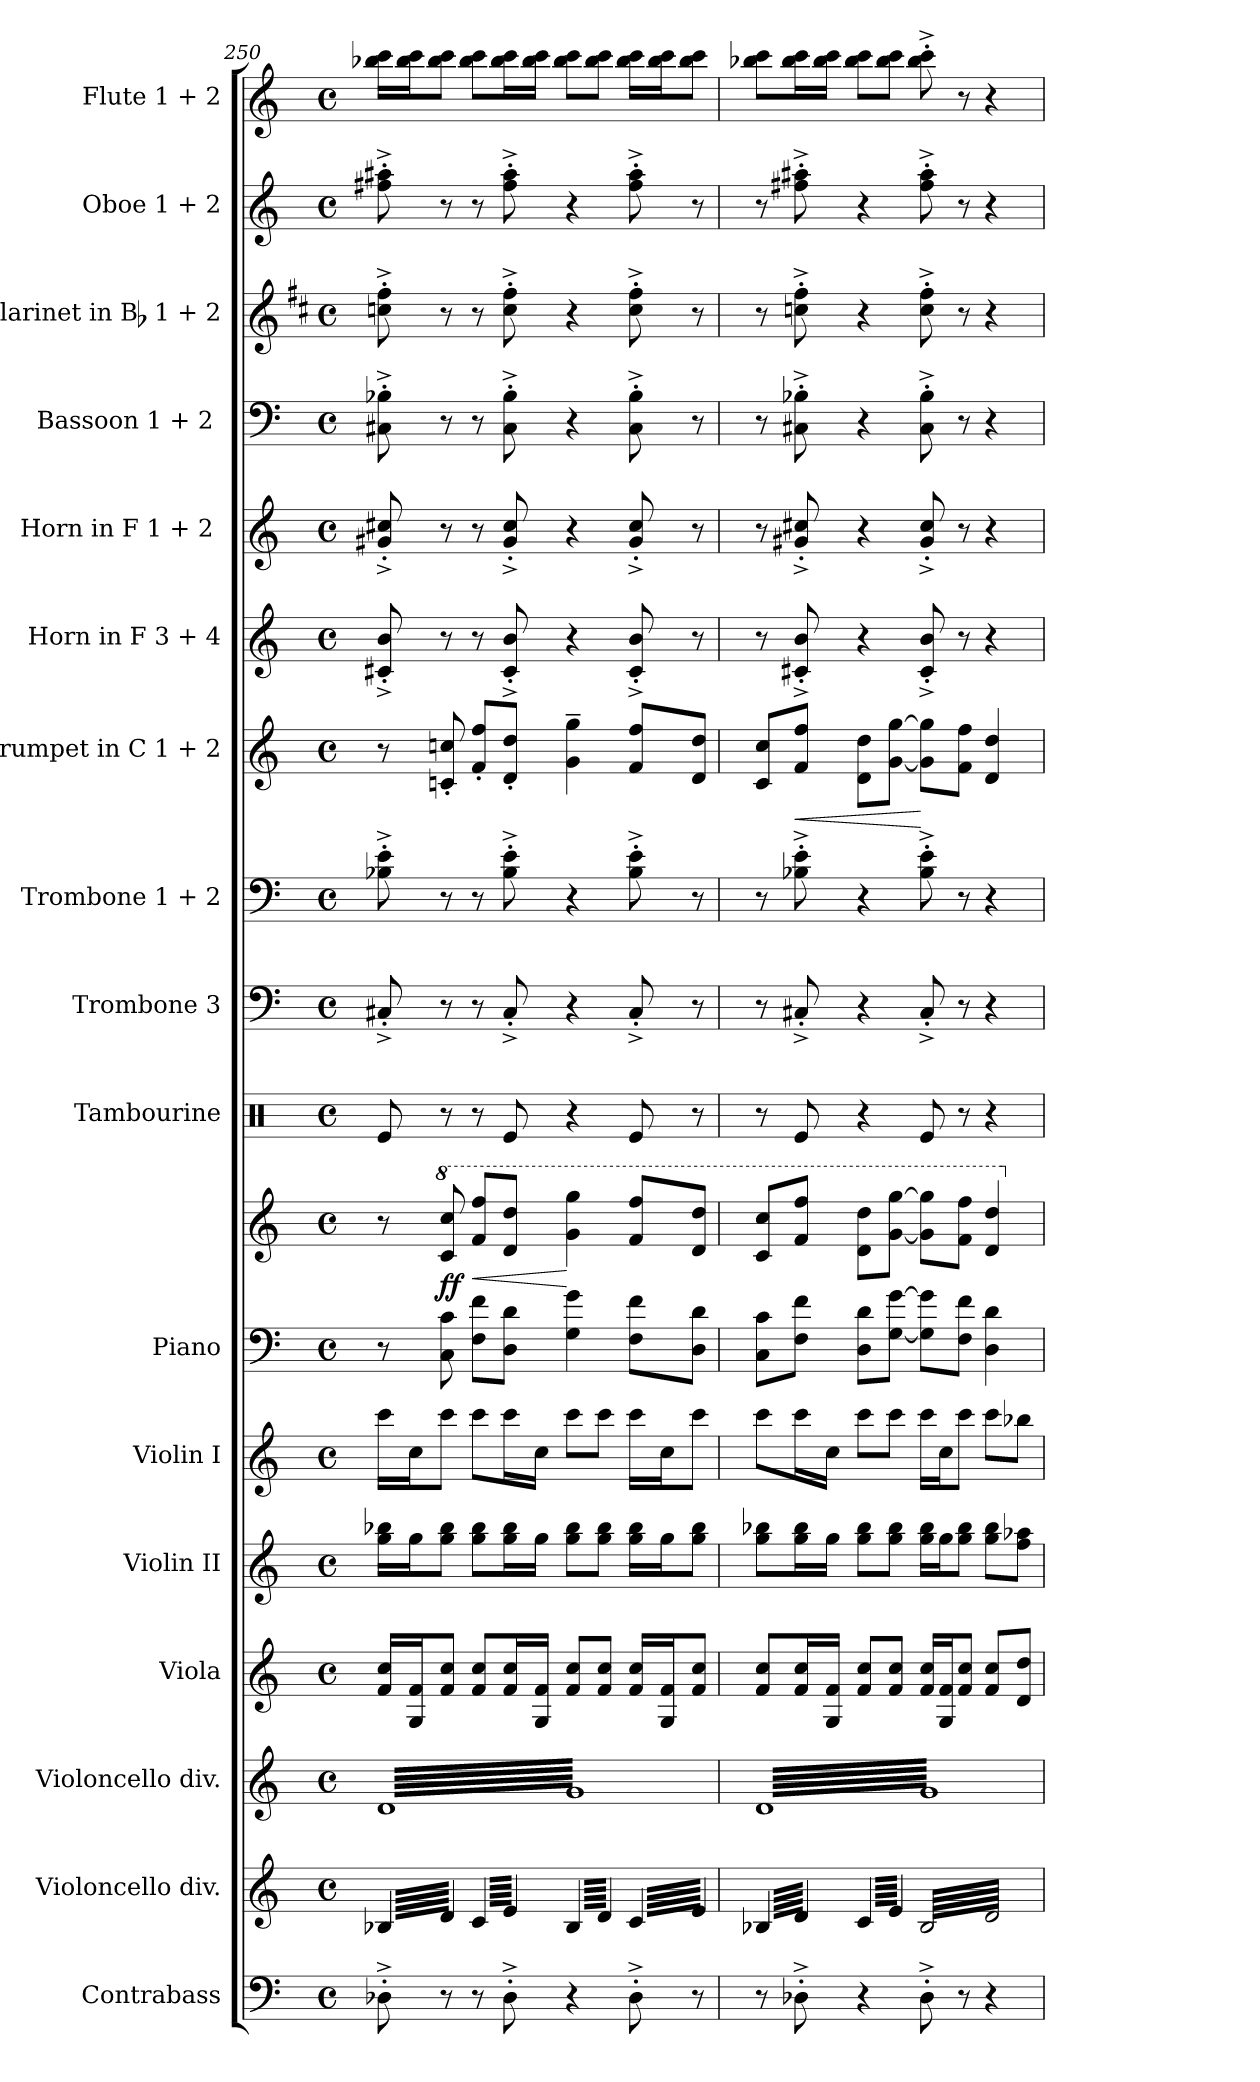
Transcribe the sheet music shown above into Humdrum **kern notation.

**kern	**kern	**kern	**kern	**kern	**kern	**kern	**kern	**dynam	**kern	**kern	**kern	**kern	**dynam	**kern	**kern	**kern	**kern	**kern	**kern
*part17	*part16	*part15	*part14	*part13	*part12	*part11	*part11	*part11	*part10	*part9	*part8	*part7	*part7	*part6	*part5	*part4	*part3	*part2	*part1
*staff18	*staff17	*staff16	*staff15	*staff14	*staff13	*staff12	*staff11	*staff11/12	*staff10	*staff9	*staff8	*staff7	*staff7	*staff6	*staff5	*staff4	*staff3	*staff2	*staff1
*I"Contrabass	*I"Violoncello div.	*I"Violoncello div.	*I"Viola	*I"Violin II	*I"Violin I	*I"Piano	*	*	*I"Tambourine	*I"Trombone 3	*I"Trombone 1 + 2	*I"Trumpet in C 1 + 2	*	*I"Horn in F 3  + 4	*I"Horn in F 1  + 2 	*I"Bassoon 1  + 2 	*I"Clarinet in Bb 1 + 2	*I"Oboe 1 + 2	*I"Flute 1 + 2
*I'Cb.	*I'Vc.	*I'Vc.	*I'Vla.	*I'Vln. II	*I'Vln. I	*I'Pno.	*	*	*I'Tamb.	*I'Tbn. 3	*I'Tbn. 1 + 2	*	*	*I'Hn. 3  + 4	*I'Hn. 1 + 2	*I'Bsn. 1  + 2	*I'Cl. 1 + 2	*I'Ob. 1 + 2	*I'Fl. 1 + 2
*clefF4	*clefG2	*clefG2	*clefG2	*clefG2	*clefG2	*clefF4	*clefG2	*	*clefX	*clefF4	*clefF4	*clefG2	*	*clefG2	*clefG2	*clefF4	*clefG2	*clefG2	*clefG2
*ITrd7c12	*	*	*	*	*	*	*	*	*	*	*	*	*	*ITrd4c7	*ITrd4c7	*	*ITrd1c2	*	*
*k[]	*k[]	*k[]	*k[]	*k[]	*k[]	*k[]	*k[]	*	*k[]	*k[]	*k[]	*k[]	*	*k[b-]	*k[b-]	*k[]	*k[]	*k[]	*k[]
*C:	*C:	*C:	*C:	*C:	*C:	*C:	*C:	*	*C:	*C:	*C:	*C:	*	*F:	*F:	*C:	*C:	*C:	*C:
*M4/4	*M4/4	*M4/4	*M4/4	*M4/4	*M4/4	*M4/4	*M4/4	*	*M4/4	*M4/4	*M4/4	*M4/4	*	*M4/4	*M4/4	*M4/4	*M4/4	*M4/4	*M4/4
*met(c)	*met(c)	*met(c)	*met(c)	*met(c)	*met(c)	*met(c)	*met(c)	*	*met(c)	*met(c)	*met(c)	*met(c)	*	*met(c)	*met(c)	*met(c)	*met(c)	*met(c)	*met(c)
=250	=250	=250	=250	=250	=250	=250	=250	=250	=250	=250	=250	=250	=250	=250	=250	=250	=250	=250	=250
*	*tremolo	*	*	*	*	*	*	*	*	*	*	*	*	*	*	*	*	*	*
*	*	*tremolo	*	*	*	*	*	*	*	*	*	*	*	*	*	*	*	*	*
8DD-X'^	(64B-XLLLL	(64dLLLL	16f 16ccLL	16gg 16bb-XLL	16cccLL	8r	8r	.	8Re/	8C#X'^	8B-X'^ 8e'^	8r	.	8F#X'^ 8e'^	8c#X'^ 8f#X'^	8C#X'^ 8B-X'^	8b-X'^ 8ee'^	8ff#X'^ 8aa#X'^	16bb-X 16cccLL
.	64d)	64g)	.	.	.	.	.	.	.	.	.	.	.	.	.	.	.	.	.
.	64B-X	64d	.	.	.	.	.	.	.	.	.	.	.	.	.	.	.	.	.
.	64d)	64g)	.	.	.	.	.	.	.	.	.	.	.	.	.	.	.	.	.
.	64B-X	64d	16G 16fJ	16ggJ	16ccJ	.	.	.	.	.	.	.	.	.	.	.	.	.	16bb- 16cccJ
.	64d)	64g)	.	.	.	.	.	.	.	.	.	.	.	.	.	.	.	.	.
.	64B-X	64d	.	.	.	.	.	.	.	.	.	.	.	.	.	.	.	.	.
.	64d)	64g)	.	.	.	.	.	.	.	.	.	.	.	.	.	.	.	.	.
*	*	*	*	*	*	*	*8va	*	*	*	*	*	*	*	*	*	*	*	*
8r	64B-X	64d	8f 8ccJ	8gg 8bb-J	8cccJ	8C 8c	8cc 8ccc	ff	8r	8r	8r	8cn' 8ccn'	.	8r	8r	8r	8r	8r	8bb- 8cccJ
.	64d)	64g)	.	.	.	.	.	.	.	.	.	.	.	.	.	.	.	.	.
.	64B-X	64d	.	.	.	.	.	.	.	.	.	.	.	.	.	.	.	.	.
.	64d)	64g)	.	.	.	.	.	.	.	.	.	.	.	.	.	.	.	.	.
.	64B-X	64d	.	.	.	.	.	.	.	.	.	.	.	.	.	.	.	.	.
.	64d)	64g)	.	.	.	.	.	.	.	.	.	.	.	.	.	.	.	.	.
.	64B-X	64d	.	.	.	.	.	.	.	.	.	.	.	.	.	.	.	.	.
.	64d)JJJJ	64g)	.	.	.	.	.	.	.	.	.	.	.	.	.	.	.	.	.
!	!	!	!	!	!	!	!	!LO:HP:b	!	!	!	!	!	!	!	!	!	!	!
8r	(64cLLLL	64d	8f 8ccL	8gg 8bb-L	8cccL	8F 8fL	8ff 8fffL	<	8r	8r	8r	8f' 8ff'L	.	8r	8r	8r	8r	8r	8bb- 8cccL
.	64e)	64g)	.	.	.	.	.	.	.	.	.	.	.	.	.	.	.	.	.
.	64c	64d	.	.	.	.	.	.	.	.	.	.	.	.	.	.	.	.	.
.	64e)	64g)	.	.	.	.	.	.	.	.	.	.	.	.	.	.	.	.	.
.	64c	64d	.	.	.	.	.	.	.	.	.	.	.	.	.	.	.	.	.
.	64e)	64g)	.	.	.	.	.	.	.	.	.	.	.	.	.	.	.	.	.
.	64c	64d	.	.	.	.	.	.	.	.	.	.	.	.	.	.	.	.	.
.	64e)	64g)	.	.	.	.	.	.	.	.	.	.	.	.	.	.	.	.	.
8DD-'^	64c	64d	16f 16ccL	16gg 16bb-L	16cccL	8D 8dJ	8dd 8dddJ	.	8Re/	8C#'^	8B-'^ 8e'^	8d' 8dd'J	.	8F#'^ 8e'^	8c#'^ 8f#'^	8C#'^ 8B-'^	8b-'^ 8ee'^	8ff#'^ 8aa#'^	16bb- 16cccL
.	64e)	64g)	.	.	.	.	.	.	.	.	.	.	.	.	.	.	.	.	.
.	64c	64d	.	.	.	.	.	.	.	.	.	.	.	.	.	.	.	.	.
.	64e)	64g)	.	.	.	.	.	.	.	.	.	.	.	.	.	.	.	.	.
.	64c	64d	16G 16fJJ	16ggJJ	16ccJJ	.	.	.	.	.	.	.	.	.	.	.	.	.	16bb- 16cccJJ
.	64e)	64g)	.	.	.	.	.	.	.	.	.	.	.	.	.	.	.	.	.
.	64c	64d	.	.	.	.	.	.	.	.	.	.	.	.	.	.	.	.	.
.	64e)JJJJ	64g)	.	.	.	.	.	.	.	.	.	.	.	.	.	.	.	.	.
4r	(64B-LLLL	64d	8f 8ccL	8gg 8bb-L	8cccL	4G 4g	4gg 4ggg	[	4r	4r	4r	4g~ 4gg~	.	4r	4r	4r	4r	4r	8bb- 8cccL
.	64d)	64g)	.	.	.	.	.	.	.	.	.	.	.	.	.	.	.	.	.
.	64B-	64d	.	.	.	.	.	.	.	.	.	.	.	.	.	.	.	.	.
.	64d)	64g)	.	.	.	.	.	.	.	.	.	.	.	.	.	.	.	.	.
.	64B-	64d	.	.	.	.	.	.	.	.	.	.	.	.	.	.	.	.	.
.	64d)	64g)	.	.	.	.	.	.	.	.	.	.	.	.	.	.	.	.	.
.	64B-	64d	.	.	.	.	.	.	.	.	.	.	.	.	.	.	.	.	.
.	64d)	64g)	.	.	.	.	.	.	.	.	.	.	.	.	.	.	.	.	.
.	64B-	64d	8f 8ccJ	8gg 8bb-J	8cccJ	.	.	.	.	.	.	.	.	.	.	.	.	.	8bb- 8cccJ
.	64d)	64g)	.	.	.	.	.	.	.	.	.	.	.	.	.	.	.	.	.
.	64B-	64d	.	.	.	.	.	.	.	.	.	.	.	.	.	.	.	.	.
.	64d)	64g)	.	.	.	.	.	.	.	.	.	.	.	.	.	.	.	.	.
.	64B-	64d	.	.	.	.	.	.	.	.	.	.	.	.	.	.	.	.	.
.	64d)	64g)	.	.	.	.	.	.	.	.	.	.	.	.	.	.	.	.	.
.	64B-	64d	.	.	.	.	.	.	.	.	.	.	.	.	.	.	.	.	.
.	64d)JJJJ	64g)	.	.	.	.	.	.	.	.	.	.	.	.	.	.	.	.	.
8DD-'^	(64cLLLL	64d	16f 16ccLL	16gg 16bb-LL	16cccLL	8F 8fL	8ff 8fffL	.	8Re/	8C#'^	8B-'^ 8e'^	8f 8ffL	.	8F#'^ 8e'^	8c#'^ 8f#'^	8C#'^ 8B-'^	8b-'^ 8ee'^	8ff#'^ 8aa#'^	16bb- 16cccLL
.	64e)	64g)	.	.	.	.	.	.	.	.	.	.	.	.	.	.	.	.	.
.	64c	64d	.	.	.	.	.	.	.	.	.	.	.	.	.	.	.	.	.
.	64e)	64g)	.	.	.	.	.	.	.	.	.	.	.	.	.	.	.	.	.
.	64c	64d	16G 16fJ	16ggJ	16ccJ	.	.	.	.	.	.	.	.	.	.	.	.	.	16bb- 16cccJ
.	64e)	64g)	.	.	.	.	.	.	.	.	.	.	.	.	.	.	.	.	.
.	64c	64d	.	.	.	.	.	.	.	.	.	.	.	.	.	.	.	.	.
.	64e)	64g)	.	.	.	.	.	.	.	.	.	.	.	.	.	.	.	.	.
8r	64c	64d	8f 8ccJ	8gg 8bb-J	8cccJ	8D 8dJ	8dd 8dddJ	.	8r	8r	8r	8d 8ddJ	.	8r	8r	8r	8r	8r	8bb- 8cccJ
.	64e)	64g)	.	.	.	.	.	.	.	.	.	.	.	.	.	.	.	.	.
.	64c	64d	.	.	.	.	.	.	.	.	.	.	.	.	.	.	.	.	.
.	64e)	64g)	.	.	.	.	.	.	.	.	.	.	.	.	.	.	.	.	.
.	64c	64d	.	.	.	.	.	.	.	.	.	.	.	.	.	.	.	.	.
.	64e)	64g)	.	.	.	.	.	.	.	.	.	.	.	.	.	.	.	.	.
.	64c	64d	.	.	.	.	.	.	.	.	.	.	.	.	.	.	.	.	.
.	64e)JJJJ	64g)JJJJ	.	.	.	.	.	.	.	.	.	.	.	.	.	.	.	.	.
=251	=251	=251	=251	=251	=251	=251	=251	=251	=251	=251	=251	=251	=251	=251	=251	=251	=251	=251	=251
8r	(64B-XLLLL	(64dLLLL	8f 8ccL	8gg 8bb-XL	8cccL	8C 8cL	8cc 8cccL	.	8r	8r	8r	8c 8ccL	.	8r	8r	8r	8r	8r	8bb-X 8cccL
.	64d)	64g)	.	.	.	.	.	.	.	.	.	.	.	.	.	.	.	.	.
.	64B-X	64d	.	.	.	.	.	.	.	.	.	.	.	.	.	.	.	.	.
.	64d)	64g)	.	.	.	.	.	.	.	.	.	.	.	.	.	.	.	.	.
.	64B-X	64d	.	.	.	.	.	.	.	.	.	.	.	.	.	.	.	.	.
.	64d)	64g)	.	.	.	.	.	.	.	.	.	.	.	.	.	.	.	.	.
.	64B-X	64d	.	.	.	.	.	.	.	.	.	.	.	.	.	.	.	.	.
.	64d)	64g)	.	.	.	.	.	.	.	.	.	.	.	.	.	.	.	.	.
!	!	!	!	!	!	!	!	!	!	!	!	!	!LO:HP:b	!	!	!	!	!	!
8DD-X'^	64B-X	64d	16f 16ccL	16gg 16bb-L	16cccL	8F 8fJ	8ff 8fffJ	.	8Re/	8C#X'^	8B-X'^ 8e'^	8f 8ffJ	<	8F#X'^ 8e'^	8c#X'^ 8f#X'^	8C#X'^ 8B-X'^	8b-X'^ 8ee'^	8ff#X'^ 8aa#X'^	16bb- 16cccL
.	64d)	64g)	.	.	.	.	.	.	.	.	.	.	.	.	.	.	.	.	.
.	64B-X	64d	.	.	.	.	.	.	.	.	.	.	.	.	.	.	.	.	.
.	64d)	64g)	.	.	.	.	.	.	.	.	.	.	.	.	.	.	.	.	.
.	64B-X	64d	16G 16fJJ	16ggJJ	16ccJJ	.	.	.	.	.	.	.	.	.	.	.	.	.	16bb- 16cccJJ
.	64d)	64g)	.	.	.	.	.	.	.	.	.	.	.	.	.	.	.	.	.
.	64B-X	64d	.	.	.	.	.	.	.	.	.	.	.	.	.	.	.	.	.
.	64d)JJJJ	64g)	.	.	.	.	.	.	.	.	.	.	.	.	.	.	.	.	.
4r	(64cLLLL	64d	8f 8ccL	8gg 8bb-L	8cccL	8D 8dL	8dd 8dddL	.	4r	4r	4r	8d 8ddL	.	4r	4r	4r	4r	4r	8bb- 8cccL
.	64e)	64g)	.	.	.	.	.	.	.	.	.	.	.	.	.	.	.	.	.
.	64c	64d	.	.	.	.	.	.	.	.	.	.	.	.	.	.	.	.	.
.	64e)	64g)	.	.	.	.	.	.	.	.	.	.	.	.	.	.	.	.	.
.	64c	64d	.	.	.	.	.	.	.	.	.	.	.	.	.	.	.	.	.
.	64e)	64g)	.	.	.	.	.	.	.	.	.	.	.	.	.	.	.	.	.
.	64c	64d	.	.	.	.	.	.	.	.	.	.	.	.	.	.	.	.	.
.	64e)	64g)	.	.	.	.	.	.	.	.	.	.	.	.	.	.	.	.	.
.	64c	64d	8f 8ccJ	8gg 8bb-J	8cccJ	[8G [8gJ	[8gg [8gggJ	.	.	.	.	[8g [8ggJ	.	.	.	.	.	.	8bb- 8cccJ
.	64e)	64g)	.	.	.	.	.	.	.	.	.	.	.	.	.	.	.	.	.
.	64c	64d	.	.	.	.	.	.	.	.	.	.	.	.	.	.	.	.	.
.	64e)	64g)	.	.	.	.	.	.	.	.	.	.	.	.	.	.	.	.	.
.	64c	64d	.	.	.	.	.	.	.	.	.	.	.	.	.	.	.	.	.
.	64e)	64g)	.	.	.	.	.	.	.	.	.	.	.	.	.	.	.	.	.
.	64c	64d	.	.	.	.	.	.	.	.	.	.	.	.	.	.	.	.	.
.	64e)JJJJ	64g)	.	.	.	.	.	.	.	.	.	.	.	.	.	.	.	.	.
8DD-'^	(64B-LLLL	64d	16f 16ccLL	16gg 16bb-LL	16cccLL	8G] 8g]L	8gg] 8ggg]L	.	8Re/	8C#'^	8B-'^ 8e'^	8g] 8gg]L	[	8F#'^ 8e'^	8c#'^ 8f#'^	8C#'^ 8B-'^	8b-'^ 8ee'^	8ff#'^ 8aa#'^	8bb-'^ 8ccc'^
.	64d)	64g)	.	.	.	.	.	.	.	.	.	.	.	.	.	.	.	.	.
.	64B-	64d	.	.	.	.	.	.	.	.	.	.	.	.	.	.	.	.	.
.	64d)	64g)	.	.	.	.	.	.	.	.	.	.	.	.	.	.	.	.	.
.	64B-	64d	16G 16fJ	16ggJ	16ccJ	.	.	.	.	.	.	.	.	.	.	.	.	.	.
.	64d)	64g)	.	.	.	.	.	.	.	.	.	.	.	.	.	.	.	.	.
.	64B-	64d	.	.	.	.	.	.	.	.	.	.	.	.	.	.	.	.	.
.	64d)	64g)	.	.	.	.	.	.	.	.	.	.	.	.	.	.	.	.	.
8r	64B-	64d	8f 8ccJ	8gg 8bb-J	8cccJ	8F 8fJ	8ff 8fffJ	.	8r	8r	8r	8f 8ffJ	.	8r	8r	8r	8r	8r	8r
.	64d)	64g)	.	.	.	.	.	.	.	.	.	.	.	.	.	.	.	.	.
.	64B-	64d	.	.	.	.	.	.	.	.	.	.	.	.	.	.	.	.	.
.	64d)	64g)	.	.	.	.	.	.	.	.	.	.	.	.	.	.	.	.	.
.	64B-	64d	.	.	.	.	.	.	.	.	.	.	.	.	.	.	.	.	.
.	64d)	64g)	.	.	.	.	.	.	.	.	.	.	.	.	.	.	.	.	.
.	64B-	64d	.	.	.	.	.	.	.	.	.	.	.	.	.	.	.	.	.
.	64d)	64g)	.	.	.	.	.	.	.	.	.	.	.	.	.	.	.	.	.
4r	64B-	64d	8f 8ccL	8gg 8bb-L	8cccL	4D 4d	4dd 4ddd	.	4r	4r	4r	4d 4dd	.	4r	4r	4r	4r	4r	4r
.	64d)	64g)	.	.	.	.	.	.	.	.	.	.	.	.	.	.	.	.	.
.	64B-	64d	.	.	.	.	.	.	.	.	.	.	.	.	.	.	.	.	.
.	64d)	64g)	.	.	.	.	.	.	.	.	.	.	.	.	.	.	.	.	.
.	64B-	64d	.	.	.	.	.	.	.	.	.	.	.	.	.	.	.	.	.
.	64d)	64g)	.	.	.	.	.	.	.	.	.	.	.	.	.	.	.	.	.
.	64B-	64d	.	.	.	.	.	.	.	.	.	.	.	.	.	.	.	.	.
.	64d)	64g)	.	.	.	.	.	.	.	.	.	.	.	.	.	.	.	.	.
.	64B-	64d	8d 8ddJ	8ff 8aa-XJ	8bb-XJ	.	.	.	.	.	.	.	.	.	.	.	.	.	.
.	64d)	64g)	.	.	.	.	.	.	.	.	.	.	.	.	.	.	.	.	.
.	64B-	64d	.	.	.	.	.	.	.	.	.	.	.	.	.	.	.	.	.
.	64d)	64g)	.	.	.	.	.	.	.	.	.	.	.	.	.	.	.	.	.
.	64B-	64d	.	.	.	.	.	.	.	.	.	.	.	.	.	.	.	.	.
.	64d)	64g)	.	.	.	.	.	.	.	.	.	.	.	.	.	.	.	.	.
.	64B-	64d	.	.	.	.	.	.	.	.	.	.	.	.	.	.	.	.	.
.	64d)JJJJ	64g)JJJJ	.	.	.	.	.	.	.	.	.	.	.	.	.	.	.	.	.
*	*	*Xtremolo	*	*	*	*	*	*	*	*	*	*	*	*	*	*	*	*	*
*	*Xtremolo	*	*	*	*	*	*	*	*	*	*	*	*	*	*	*	*	*	*
.	.	.	.	.	.	.	.	.	.	.	.	.	.	.	.	.	.	.	.
.	.	.	.	.	.	.	.	.	.	.	.	.	.	.	.	.	.	.	.
.	.	.	.	.	.	.	.	.	.	.	.	.	.	.	.	.	.	.	.
.	.	.	.	.	.	.	.	.	.	.	.	.	.	.	.	.	.	.	.
.	.	.	.	.	.	.	.	.	.	.	.	.	.	.	.	.	.	.	.
.	.	.	.	.	.	.	.	.	.	.	.	.	.	.	.	.	.	.	.
.	.	.	.	.	.	.	.	.	.	.	.	.	.	.	.	.	.	.	.
.	.	.	.	.	.	.	.	.	.	.	.	.	.	.	.	.	.	.	.
.	.	.	.	.	.	.	.	.	.	.	.	.	.	.	.	.	.	.	.
.	.	.	.	.	.	.	.	.	.	.	.	.	.	.	.	.	.	.	.
.	.	.	.	.	.	.	.	.	.	.	.	.	.	.	.	.	.	.	.
.	.	.	.	.	.	.	.	.	.	.	.	.	.	.	.	.	.	.	.
.	.	.	.	.	.	.	.	.	.	.	.	.	.	.	.	.	.	.	.
.	.	.	.	.	.	.	.	.	.	.	.	.	.	.	.	.	.	.	.
.	.	.	.	.	.	.	.	.	.	.	.	.	.	.	.	.	.	.	.
.	.	.	.	.	.	.	.	.	.	.	.	.	.	.	.	.	.	.	.
.	.	.	.	.	.	.	.	.	.	.	.	.	.	.	.	.	.	.	.
.	.	.	.	.	.	.	.	.	.	.	.	.	.	.	.	.	.	.	.
.	.	.	.	.	.	.	.	.	.	.	.	.	.	.	.	.	.	.	.
.	.	.	.	.	.	.	.	.	.	.	.	.	.	.	.	.	.	.	.
.	.	.	.	.	.	.	.	.	.	.	.	.	.	.	.	.	.	.	.
.	.	.	.	.	.	.	.	.	.	.	.	.	.	.	.	.	.	.	.
.	.	.	.	.	.	.	.	.	.	.	.	.	.	.	.	.	.	.	.
.	.	.	.	.	.	.	.	.	.	.	.	.	.	.	.	.	.	.	.
.	.	.	.	.	.	.	.	.	.	.	.	.	.	.	.	.	.	.	.
.	.	.	.	.	.	.	.	.	.	.	.	.	.	.	.	.	.	.	.
.	.	.	.	.	.	.	.	.	.	.	.	.	.	.	.	.	.	.	.
.	.	.	.	.	.	.	.	.	.	.	.	.	.	.	.	.	.	.	.
.	.	.	.	.	.	.	.	.	.	.	.	.	.	.	.	.	.	.	.
.	.	.	.	.	.	.	.	.	.	.	.	.	.	.	.	.	.	.	.
.	.	.	.	.	.	.	.	.	.	.	.	.	.	.	.	.	.	.	.
.	.	.	.	.	.	.	.	.	.	.	.	.	.	.	.	.	.	.	.
*	*	*	*	*	*	*	*X8va	*	*	*	*	*	*	*	*	*	*	*	*
=	=	=	=	=	=	=	=	=	=	=	=	=	=	=	=	=	=	=	=
*-	*-	*-	*-	*-	*-	*-	*-	*-	*-	*-	*-	*-	*-	*-	*-	*-	*-	*-	*-
